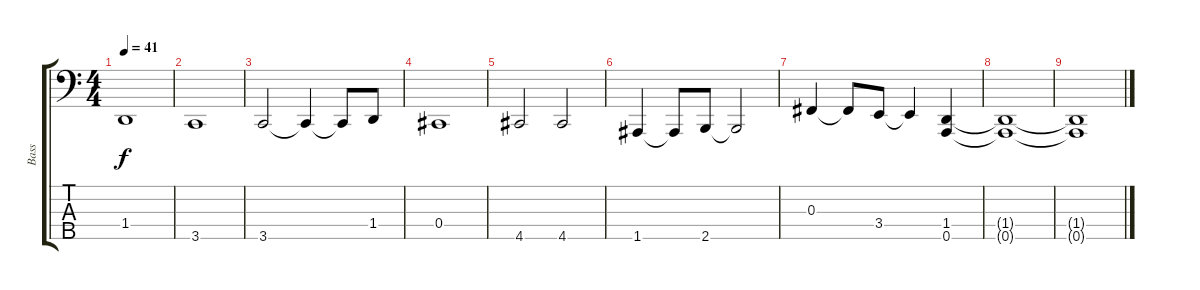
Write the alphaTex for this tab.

\track ("Bass" "Bass") {instrument electricbassfinger}
\staff {score tabs}
\tuning (E2 B1 Gb1 Db1 A0) {hide}
\ts (4 4)
\tempo 41
\clef f4
\ks c
1.4.1{dy f} |
3.5.1 |
3.5.2 3.5{t}.4 3.5{t}.8 1.4.8 |
0.4.1 |
4.5.2 4.5.2 |
1.5.4 1.5{t}.8 2.5.8 2.5{t}.2 |
0.3.4 0.3{t}.8 3.4.8 3.4{t}.4 (1.4 0.5).4 |
(1.4{t} 0.5{t}).1 |
(1.4{t} 0.5{t}).1
